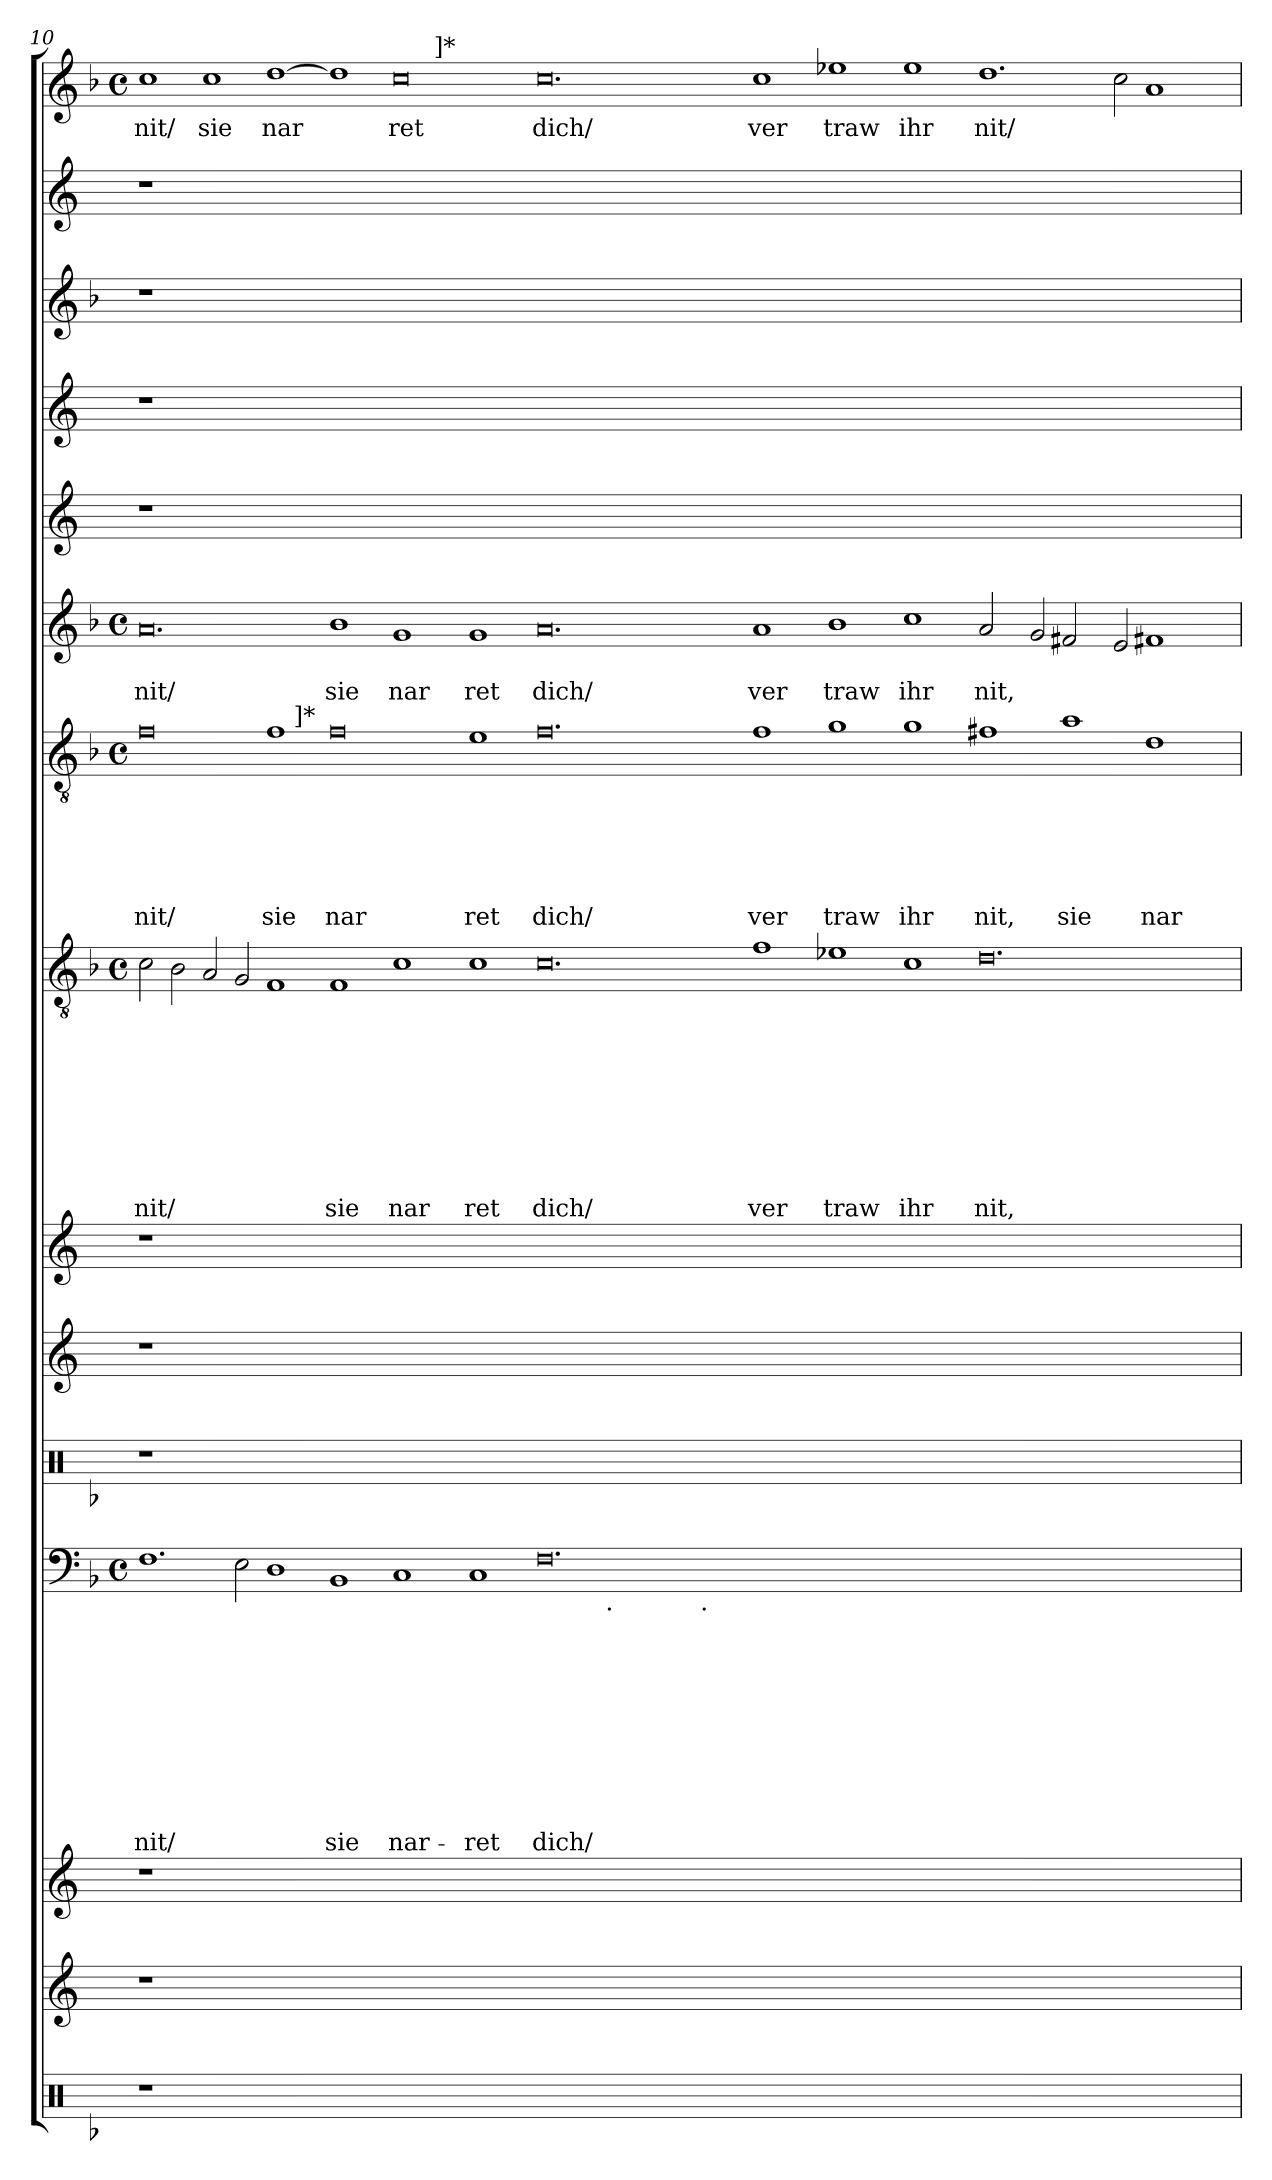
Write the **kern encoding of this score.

**kern	**kern	**kern	**kern	**text	**text	**text	**text	**text	**text	**text	**text	**text	**text	**kern	**kern	**kern	**kern	**text	**text	**text	**text	**text	**text	**text	**text	**text	**kern	**text	**text	**text	**text	**text	**text	**kern	**text	**text	**kern	**kern	**kern	**kern	**kern	**text
*part15	*part14	*part13	*part12	*part12	*part12	*part12	*part12	*part12	*part12	*part12	*part12	*part12	*part12	*part11	*part10	*part9	*part8	*part8	*part8	*part8	*part8	*part8	*part8	*part8	*part8	*part8	*part7	*part7	*part7	*part7	*part7	*part7	*part7	*part6	*part6	*part6	*part5	*part4	*part3	*part2	*part1	*part1
*staff15	*staff14	*staff13	*staff12	*staff12	*staff12	*staff12	*staff12	*staff12	*staff12	*staff12	*staff12	*staff12	*staff12	*staff11	*staff10	*staff9	*staff8	*staff8	*staff8	*staff8	*staff8	*staff8	*staff8	*staff8	*staff8	*staff8	*staff7	*staff7	*staff7	*staff7	*staff7	*staff7	*staff7	*staff6	*staff6	*staff6	*staff5	*staff4	*staff3	*staff2	*staff1	*staff1
!!LO:LB:g=z
*clefX	*clefG2	*clefG2	*clefF4	*	*	*	*	*	*	*	*	*	*	*clefX	*clefG2	*clefG2	*clefGv2	*	*	*	*	*	*	*	*	*	*clefGv2	*	*	*	*	*	*	*clefG2	*	*	*clefG2	*clefG2	*clefG2	*clefG2	*clefG2	*
*	*ITrd-3c-5	*ITrd-3c-5	*ITrd-3c-5	*	*	*	*	*	*	*	*	*	*	*	*ITrd-3c-5	*ITrd-3c-5	*ITrd-3c-5	*	*	*	*	*	*	*	*	*	*	*	*	*	*	*	*	*	*	*	*ITrd-3c-5	*ITrd-3c-5	*	*ITrd-3c-5	*	*
*k[b-]	*k[b-]	*k[b-]	*k[b-e-]	*	*	*	*	*	*	*	*	*	*	*k[b-]	*k[b-]	*k[b-]	*k[b-e-]	*	*	*	*	*	*	*	*	*	*k[b-]	*	*	*	*	*	*	*k[b-]	*	*	*k[b-]	*k[b-]	*k[b-]	*k[b-]	*k[b-]	*
*F:	*F:	*F:	*B-:	*	*	*	*	*	*	*	*	*	*	*F:	*F:	*F:	*B-:	*	*	*	*	*	*	*	*	*	*F:	*	*	*	*	*	*	*F:	*	*	*F:	*F:	*F:	*F:	*F:	*
*	*	*	*M4/4	*	*	*	*	*	*	*	*	*	*	*	*	*	*M4/4	*	*	*	*	*	*	*	*	*	*M4/4	*	*	*	*	*	*	*M4/4	*	*	*	*	*	*	*M4/4	*
*	*	*	*met(c)	*	*	*	*	*	*	*	*	*	*	*	*	*	*met(c)	*	*	*	*	*	*	*	*	*	*met(c)	*	*	*	*	*	*	*met(c)	*	*	*	*	*	*	*met(c)	*
=10	=10	=10	=10	=10	=10	=10	=10	=10	=10	=10	=10	=10	=10	=10	=10	=10	=10	=10	=10	=10	=10	=10	=10	=10	=10	=10	=10	=10	=10	=10	=10	=10	=10	=10	=10	=10	=10	=10	=10	=10	=10	=10
!	!	!	!	!	!	!	!	!	!	!	!	!	!	!	!	!	!	!	!	!	!	!	!	!	!	!	!	!	!	!	!	!	!	!	!	!	!	!	!	!	!LO:TX:a:t=*[	!
!	!	!	!	!	!	!	!	!	!	!	!	!	!	!	!	!	!	!	!	!	!	!	!	!	!	!	!LO:TX:a:t=*[	!	!	!	!	!	!	!	!	!	!	!	!	!	!	!
!	!	!	!	!	!	!	!	!	!	!	!	!	!LO:LY:b	!	!	!	!	!	!	!	!	!	!	!	!	!LO:LY:b	!	!	!	!	!	!	!LO:LY:b	!	!	!LO:LY:b	!	!	!	!	!	!LO:LY:b
*	*	*	*^	*	*	*	*	*	*	*	*	*	*	*	*	*	*	*	*	*	*	*	*	*	*	*	*^	*	*	*	*	*	*	*	*	*	*	*	*	*	*^	*
*	*	*	*	*^	*	*	*	*	*	*	*	*	*	*	*	*	*	*	*	*	*	*	*	*	*	*	*	*	*	*	*	*	*	*	*	*	*	*	*	*	*	*	*	*	*
1r	1r	1r	1.B-	1%7ryy	1ryy	.	.	.	.	.	.	.	.	.	nit/	1r	1r	1r	2f\	.	.	.	.	.	.	.	.	nit/	0f	1ryy	.	.	.	.	.	nit/	0.a	.	nit/	1r	1r	1r	1r	1cc	1ryy	nit/
.	.	.	.	.	.	.	.	.	.	.	.	.	.	.	.	.	.	.	2e-\	.	.	.	.	.	.	.	.	.	.	.	.	.	.	.	.	.	.	.	.	.	.	.	.	.	.	.
!	!	!	!	!	!	!	!	!	!	!	!	!	!	!	!	!	!	!	!	!	!	!	!	!	!	!	!	!	!	!	!	!	!	!	!	!	!	!	!	!	!	!	!	!	!	!LO:LY:b
1%14ryy	1%14ryy	1%14ryy	.	.	1ryy	.	.	.	.	.	.	.	.	.	.	1%14ryy	1%14ryy	1%14ryy	2d/	.	.	.	.	.	.	.	.	.	.	1ryy	.	.	.	.	.	.	.	.	.	1%14ryy	1%14ryy	1%14ryy	1%14ryy	1cc	1ryy	sie
.	.	.	2A\	.	.	.	.	.	.	.	.	.	.	.	.	.	.	.	2c/	.	.	.	.	.	.	.	.	.	.	.	.	.	.	.	.	.	.	.	.	.	.	.	.	.	.	.
!	!	!	!	!	!	!	!	!	!	!	!	!	!	!	!	!	!	!	!	!	!	!	!	!	!	!	!	!	!	!	!	!	!	!	!	!LO:LY:b	!	!	!	!	!	!	!	!	!	!LO:LY:b
.	.	.	1G	.	1ryy	.	.	.	.	.	.	.	.	.	.	.	.	.	1B-	.	.	.	.	.	.	.	.	.	1f	4.ryy	.	.	.	.	.	sie	.	.	.	.	.	.	.	[>1dd	1ryy	nar
!	!	!	!	!	!	!	!	!	!	!	!	!	!	!	!	!	!	!	!	!	!	!	!	!	!	!	!	!	!	!LO:TX:a:t=]*	!	!	!	!	!	!	!	!	!	!	!	!	!	!	!	!
.	.	.	.	.	.	.	.	.	.	.	.	.	.	.	.	.	.	.	.	.	.	.	.	.	.	.	.	.	.	1ryy	.	.	.	.	.	.	.	.	.	.	.	.	.	.	.	.
!	!	!	!	!	!	!	!	!	!	!	!	!	!	!	!LO:LY:b	!	!	!	!	!	!	!	!	!	!	!	!	!LO:LY:b	!	!	!	!	!	!	!	!LO:LY:b	!	!	!LO:LY:b	!	!	!	!	!	!	!
.	.	.	1E-	.	1ryy	.	.	.	.	.	.	.	.	.	sie	.	.	.	1B-	.	.	.	.	.	.	.	.	sie	0f	.	.	.	.	.	.	nar	1b-	.	sie	.	.	.	.	1dd]	1ryy	.
.	.	.	.	.	.	.	.	.	.	.	.	.	.	.	.	.	.	.	.	.	.	.	.	.	.	.	.	.	.	1ryy	.	.	.	.	.	.	.	.	.	.	.	.	.	.	.	.
!	!	!	!	!	!	!	!	!	!	!	!	!	!	!	!LO:LY:b	!	!	!	!	!	!	!	!	!	!	!	!	!LO:LY:b	!	!	!	!	!	!	!	!	!	!	!LO:LY:b	!	!	!	!	!	!	!LO:LY:b
.	.	.	1F	.	1ryy	.	.	.	.	.	.	.	.	.	nar-	.	.	.	1f	.	.	.	.	.	.	.	.	nar	.	.	.	.	.	.	.	.	1g	.	nar	.	.	.	.	0cc	4ryy	ret
.	.	.	.	.	.	.	.	.	.	.	.	.	.	.	.	.	.	.	.	.	.	.	.	.	.	.	.	.	.	.	.	.	.	.	.	.	.	.	.	.	.	.	.	.	8ryy	.
.	.	.	.	.	.	.	.	.	.	.	.	.	.	.	.	.	.	.	.	.	.	.	.	.	.	.	.	.	.	1ryy	.	.	.	.	.	.	.	.	.	.	.	.	.	.	32ryy	.
!	!	!	!	!	!	!	!	!	!	!	!	!	!	!	!	!	!	!	!	!	!	!	!	!	!	!	!	!	!	!	!	!	!	!	!	!	!	!	!	!	!	!	!	!	!LO:TX:a:t=]*	!
.	.	.	.	.	.	.	.	.	.	.	.	.	.	.	.	.	.	.	.	.	.	.	.	.	.	.	.	.	.	.	.	.	.	.	.	.	.	.	.	.	.	.	.	.	1ryy	.
!	!	!	!	!	!	!	!	!	!	!	!	!	!	!	!LO:LY:b	!	!	!	!	!	!	!	!	!	!	!	!	!LO:LY:b	!	!	!	!	!	!	!	!LO:LY:b	!	!	!LO:LY:b	!	!	!	!	!	!	!
.	.	.	1F	.	1ryy	.	.	.	.	.	.	.	.	.	-ret	.	.	.	1f	.	.	.	.	.	.	.	.	ret	1e	.	.	.	.	.	.	ret	1g	.	ret	.	.	.	.	.	.	.
.	.	.	.	.	.	.	.	.	.	.	.	.	.	.	.	.	.	.	.	.	.	.	.	.	.	.	.	.	.	1ryy	.	.	.	.	.	.	.	.	.	.	.	.	.	.	.	.
.	.	.	.	.	.	.	.	.	.	.	.	.	.	.	.	.	.	.	.	.	.	.	.	.	.	.	.	.	.	.	.	.	.	.	.	.	.	.	.	.	.	.	.	.	1ryy	.
!	!	!	!	!	!	!	!	!	!	!	!	!	!	!	!LO:LY:b	!	!	!	!	!	!	!	!	!	!	!	!	!LO:LY:b	!	!	!	!	!	!	!	!LO:LY:b	!	!	!LO:LY:b	!	!	!	!	!	!	!LO:LY:b
.	.	.	0.B-	.	1ryy	.	.	.	.	.	.	.	.	.	dich/	.	.	.	0.f	.	.	.	.	.	.	.	.	dich/	0.f	.	.	.	.	.	.	dich/	0.a	.	dich/	.	.	.	.	0.cc	.	dich/
.	.	.	.	.	.	.	.	.	.	.	.	.	.	.	.	.	.	.	.	.	.	.	.	.	.	.	.	.	.	1ryy	.	.	.	.	.	.	.	.	.	.	.	.	.	.	.	.
.	.	.	.	.	.	.	.	.	.	.	.	.	.	.	.	.	.	.	.	.	.	.	.	.	.	.	.	.	.	.	.	.	.	.	.	.	.	.	.	.	.	.	.	.	1ryy	.
!	!	!	!	!LO:TX:b:t=.	!	!	!	!	!	!	!	!	!	!	!	!	!	!	!	!	!	!	!	!	!	!	!	!	!	!	!	!	!	!	!	!	!	!	!	!	!	!	!	!	!	!
.	.	.	.	000ryy	1ryy	.	.	.	.	.	.	.	.	.	.	.	.	.	.	.	.	.	.	.	.	.	.	.	.	.	.	.	.	.	.	.	.	.	.	.	.	.	.	.	.	.
.	.	.	.	.	.	.	.	.	.	.	.	.	.	.	.	.	.	.	.	.	.	.	.	.	.	.	.	.	.	1ryy	.	.	.	.	.	.	.	.	.	.	.	.	.	.	.	.
.	.	.	.	.	.	.	.	.	.	.	.	.	.	.	.	.	.	.	.	.	.	.	.	.	.	.	.	.	.	.	.	.	.	.	.	.	.	.	.	.	.	.	.	.	1ryy	.
.	.	.	.	.	4ryy	.	.	.	.	.	.	.	.	.	.	.	.	.	.	.	.	.	.	.	.	.	.	.	.	.	.	.	.	.	.	.	.	.	.	.	.	.	.	.	.	.
.	.	.	.	.	32ryy	.	.	.	.	.	.	.	.	.	.	.	.	.	.	.	.	.	.	.	.	.	.	.	.	.	.	.	.	.	.	.	.	.	.	.	.	.	.	.	.	.
!	!	!	!	!	!LO:TX:b:t=.	!	!	!	!	!	!	!	!	!	!	!	!	!	!	!	!	!	!	!	!	!	!	!	!	!	!	!	!	!	!	!	!	!	!	!	!	!	!	!	!	!
.	.	.	.	.	1ryy	.	.	.	.	.	.	.	.	.	.	.	.	.	.	.	.	.	.	.	.	.	.	.	.	.	.	.	.	.	.	.	.	.	.	.	.	.	.	.	.	.
.	.	.	.	.	.	.	.	.	.	.	.	.	.	.	.	.	.	.	.	.	.	.	.	.	.	.	.	.	.	1ryy	.	.	.	.	.	.	.	.	.	.	.	.	.	.	.	.
.	.	.	.	.	.	.	.	.	.	.	.	.	.	.	.	.	.	.	.	.	.	.	.	.	.	.	.	.	.	.	.	.	.	.	.	.	.	.	.	.	.	.	.	.	1ryy	.
!	!	!	!	!	!	!	!	!	!	!	!	!	!	!	!	!	!	!	!	!	!	!	!	!	!	!	!	!LO:LY:b	!	!	!	!	!	!	!	!LO:LY:b	!	!	!LO:LY:b	!	!	!	!	!	!	!LO:LY:b
.	.	.	00.ryy	.	.	.	.	.	.	.	.	.	.	.	.	.	.	.	1b-	.	.	.	.	.	.	.	.	ver	1f	.	.	.	.	.	.	ver	1a	.	ver	.	.	.	.	1cc	.	ver
.	.	.	.	.	1ryy	.	.	.	.	.	.	.	.	.	.	.	.	.	.	.	.	.	.	.	.	.	.	.	.	.	.	.	.	.	.	.	.	.	.	.	.	.	.	.	.	.
.	.	.	.	.	.	.	.	.	.	.	.	.	.	.	.	.	.	.	.	.	.	.	.	.	.	.	.	.	.	1ryy	.	.	.	.	.	.	.	.	.	.	.	.	.	.	.	.
.	.	.	.	.	.	.	.	.	.	.	.	.	.	.	.	.	.	.	.	.	.	.	.	.	.	.	.	.	.	.	.	.	.	.	.	.	.	.	.	.	.	.	.	.	1ryy	.
!	!	!	!	!	!	!	!	!	!	!	!	!	!	!	!	!	!	!	!	!	!	!	!	!	!	!	!	!LO:LY:b	!	!	!	!	!	!	!	!LO:LY:b	!	!	!LO:LY:b	!	!	!	!	!	!	!LO:LY:b
.	.	.	.	.	.	.	.	.	.	.	.	.	.	.	.	.	.	.	1a-X	.	.	.	.	.	.	.	.	traw	1g	.	.	.	.	.	.	traw	1b-	.	traw	.	.	.	.	1ee-X	.	traw
.	.	.	.	.	1ryy	.	.	.	.	.	.	.	.	.	.	.	.	.	.	.	.	.	.	.	.	.	.	.	.	.	.	.	.	.	.	.	.	.	.	.	.	.	.	.	.	.
.	.	.	.	.	.	.	.	.	.	.	.	.	.	.	.	.	.	.	.	.	.	.	.	.	.	.	.	.	.	1ryy	.	.	.	.	.	.	.	.	.	.	.	.	.	.	.	.
.	.	.	.	.	.	.	.	.	.	.	.	.	.	.	.	.	.	.	.	.	.	.	.	.	.	.	.	.	.	.	.	.	.	.	.	.	.	.	.	.	.	.	.	.	1ryy	.
!	!	!	!	!	!	!	!	!	!	!	!	!	!	!	!	!	!	!	!	!	!	!	!	!	!	!	!	!LO:LY:b	!	!	!	!	!	!	!	!LO:LY:b	!	!	!LO:LY:b	!	!	!	!	!	!	!LO:LY:b
.	.	.	.	.	.	.	.	.	.	.	.	.	.	.	.	.	.	.	1f	.	.	.	.	.	.	.	.	ihr	1g	.	.	.	.	.	.	ihr	1cc	.	ihr	.	.	.	.	1ee-	.	ihr
.	.	.	.	.	1ryy	.	.	.	.	.	.	.	.	.	.	.	.	.	.	.	.	.	.	.	.	.	.	.	.	.	.	.	.	.	.	.	.	.	.	.	.	.	.	.	.	.
.	.	.	.	.	.	.	.	.	.	.	.	.	.	.	.	.	.	.	.	.	.	.	.	.	.	.	.	.	.	1ryy	.	.	.	.	.	.	.	.	.	.	.	.	.	.	.	.
.	.	.	.	.	.	.	.	.	.	.	.	.	.	.	.	.	.	.	.	.	.	.	.	.	.	.	.	.	.	.	.	.	.	.	.	.	.	.	.	.	.	.	.	.	1ryy	.
!	!	!	!	!	!	!	!	!	!	!	!	!	!	!	!	!	!	!	!	!	!	!	!	!	!	!	!	!LO:LY:b	!	!	!	!	!	!	!	!LO:LY:b	!	!	!LO:LY:b	!	!	!	!	!	!	!LO:LY:b
.	.	.	.	.	.	.	.	.	.	.	.	.	.	.	.	.	.	.	0.g	.	.	.	.	.	.	.	.	nit,	1f#X	.	.	.	.	.	.	nit,	2a/	.	nit,	.	.	.	.	1.dd	.	nit/
.	.	.	.	.	1ryy	.	.	.	.	.	.	.	.	.	.	.	.	.	.	.	.	.	.	.	.	.	.	.	.	.	.	.	.	.	.	.	.	.	.	.	.	.	.	.	.	.
.	.	.	.	.	.	.	.	.	.	.	.	.	.	.	.	.	.	.	.	.	.	.	.	.	.	.	.	.	.	1ryy	.	.	.	.	.	.	.	.	.	.	.	.	.	.	.	.
.	.	.	.	.	.	.	.	.	.	.	.	.	.	.	.	.	.	.	.	.	.	.	.	.	.	.	.	.	.	.	.	.	.	.	.	.	.	.	.	.	.	.	.	.	1ryy	.
.	.	.	.	.	.	.	.	.	.	.	.	.	.	.	.	.	.	.	.	.	.	.	.	.	.	.	.	.	.	.	.	.	.	.	.	.	2g/	.	.	.	.	.	.	.	.	.
!	!	!	!	!	!	!	!	!	!	!	!	!	!	!	!	!	!	!	!	!	!	!	!	!	!	!	!	!	!	!	!	!	!	!	!	!LO:LY:b	!	!	!	!	!	!	!	!	!	!
.	.	.	.	.	.	.	.	.	.	.	.	.	.	.	.	.	.	.	.	.	.	.	.	.	.	.	.	.	1a	.	.	.	.	.	.	sie	2f#X/	.	.	.	.	.	.	.	.	.
.	.	.	.	.	1ryy	.	.	.	.	.	.	.	.	.	.	.	.	.	.	.	.	.	.	.	.	.	.	.	.	.	.	.	.	.	.	.	.	.	.	.	.	.	.	.	.	.
.	.	.	.	.	.	.	.	.	.	.	.	.	.	.	.	.	.	.	.	.	.	.	.	.	.	.	.	.	.	1ryy	.	.	.	.	.	.	.	.	.	.	.	.	.	.	.	.
.	.	.	.	.	.	.	.	.	.	.	.	.	.	.	.	.	.	.	.	.	.	.	.	.	.	.	.	.	.	.	.	.	.	.	.	.	.	.	.	.	.	.	.	.	1ryy	.
.	.	.	.	.	.	.	.	.	.	.	.	.	.	.	.	.	.	.	.	.	.	.	.	.	.	.	.	.	.	.	.	.	.	.	.	.	2e/	.	.	.	.	.	.	2cc\	.	.
!	!	!	!	!	!	!	!	!	!	!	!	!	!	!	!	!	!	!	!	!	!	!	!	!	!	!	!	!	!	!	!	!	!	!	!	!LO:LY:b	!	!	!	!	!	!	!	!	!	!
.	.	.	.	.	.	.	.	.	.	.	.	.	.	.	.	.	.	.	.	.	.	.	.	.	.	.	.	.	1d	.	.	.	.	.	.	nar	1f#X	.	.	.	.	.	.	1a	.	.
.	.	.	.	.	2ryy	.	.	.	.	.	.	.	.	.	.	.	.	.	.	.	.	.	.	.	.	.	.	.	.	.	.	.	.	.	.	.	.	.	.	.	.	.	.	.	.	.
.	.	.	.	.	.	.	.	.	.	.	.	.	.	.	.	.	.	.	.	.	.	.	.	.	.	.	.	.	.	2ryy	.	.	.	.	.	.	.	.	.	.	.	.	.	.	.	.
.	.	.	.	.	.	.	.	.	.	.	.	.	.	.	.	.	.	.	.	.	.	.	.	.	.	.	.	.	.	.	.	.	.	.	.	.	.	.	.	.	.	.	.	.	2ryy	.
.	.	.	.	.	8..ryy	.	.	.	.	.	.	.	.	.	.	.	.	.	.	.	.	.	.	.	.	.	.	.	.	.	.	.	.	.	.	.	.	.	.	.	.	.	.	.	.	.
.	.	.	.	.	.	.	.	.	.	.	.	.	.	.	.	.	.	.	.	.	.	.	.	.	.	.	.	.	.	8ryy	.	.	.	.	.	.	.	.	.	.	.	.	.	.	.	.
.	.	.	.	.	.	.	.	.	.	.	.	.	.	.	.	.	.	.	.	.	.	.	.	.	.	.	.	.	.	.	.	.	.	.	.	.	.	.	.	.	.	.	.	.	16.ryy	.
*	*	*	*v	*v	*v	*	*	*	*	*	*	*	*	*	*	*	*	*	*	*	*	*	*	*	*	*	*	*	*v	*v	*	*	*	*	*	*	*	*	*	*	*	*	*	*v	*v	*
=	=	=	=	=	=	=	=	=	=	=	=	=	=	=	=	=	=	=	=	=	=	=	=	=	=	=	=	=	=	=	=	=	=	=	=	=	=	=	=	=	=	=
*-	*-	*-	*-	*-	*-	*-	*-	*-	*-	*-	*-	*-	*-	*-	*-	*-	*-	*-	*-	*-	*-	*-	*-	*-	*-	*-	*-	*-	*-	*-	*-	*-	*-	*-	*-	*-	*-	*-	*-	*-	*-	*-
